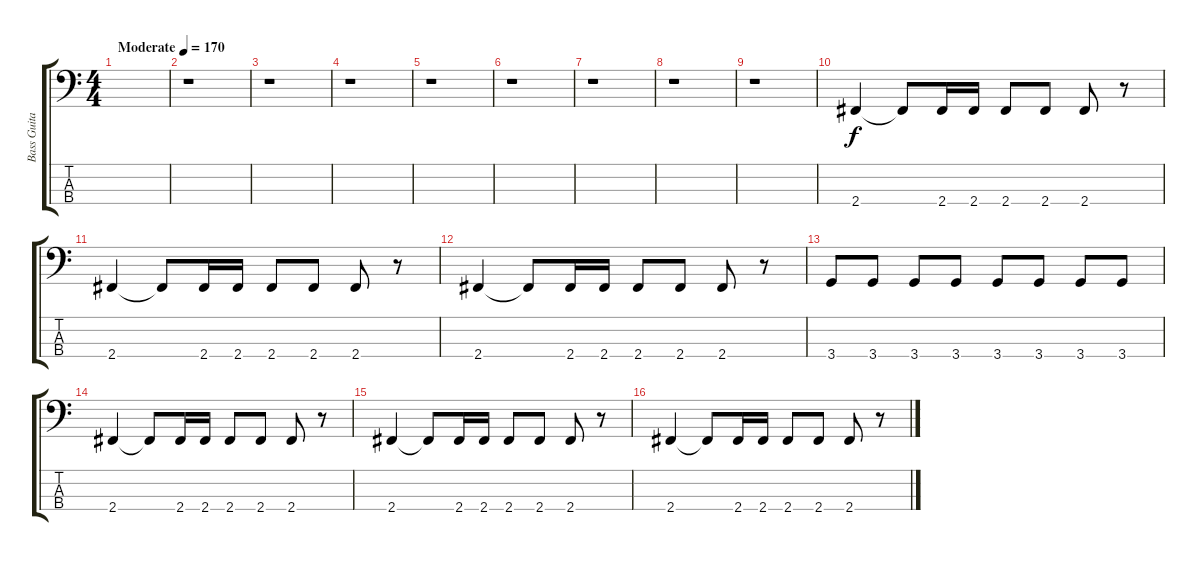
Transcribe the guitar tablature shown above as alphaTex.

\track ("Bass Guitar" "Bass Guita") {instrument electricbassfinger}
\staff {score tabs}
\tuning (G2 D2 A1 E1) {hide}
\ts (4 4)
\tempo (170 "Moderate")
\clef f4
\ks c
|
r.1 |
r.1 |
r.1 |
r.1 |
r.1 |
r.1 |
r.1 |
r.1 |
2.4.4 2.4{t}.8 2.4.16 2.4.16 2.4.8 2.4.8 2.4.8 r.8 |
2.4.4 2.4{t}.8 2.4.16 2.4.16 2.4.8 2.4.8 2.4.8 r.8 |
2.4.4 2.4{t}.8 2.4.16 2.4.16 2.4.8 2.4.8 2.4.8 r.8 |
3.4.8 3.4.8 3.4.8 3.4.8 3.4.8 3.4.8 3.4.8 3.4.8 |
2.4.4 2.4{t}.8 2.4.16 2.4.16 2.4.8 2.4.8 2.4.8 r.8 |
2.4.4 2.4{t}.8 2.4.16 2.4.16 2.4.8 2.4.8 2.4.8 r.8 |
2.4.4 2.4{t}.8 2.4.16 2.4.16 2.4.8 2.4.8 2.4.8 r.8
